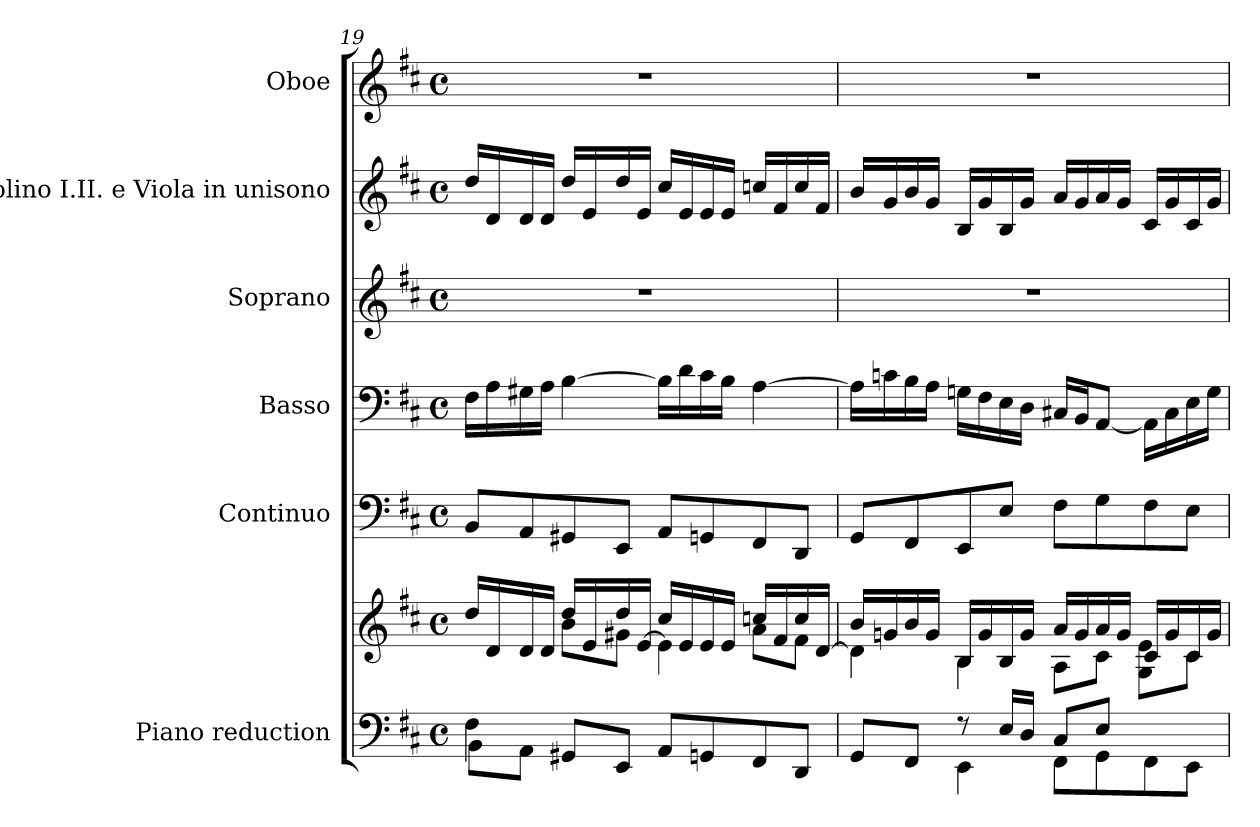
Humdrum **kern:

**kern	**kern	**kern	**kern	**kern	**kern	**kern
*part6	*part6	*part5	*part4	*part3	*part2	*part1
*staff7	*staff6	*staff5	*staff4	*staff3	*staff2	*staff1
*I"Piano reduction	*	*I"Continuo	*I"Basso	*I"Soprano	*I"Violino I.II. e Viola in unisono	*I"Oboe
*I'Pno	*	*	*	*	*	*I'Ob
!!LO:LB:g=z
*clefF4	*clefG2	*clefF4	*clefF4	*clefG2	*clefG2	*clefG2
*k[f#c#]	*k[f#c#]	*k[f#c#]	*k[f#c#]	*k[f#c#]	*k[f#c#]	*k[f#c#]
*M4/4	*M4/4	*M4/4	*M4/4	*M4/4	*M4/4	*M4/4
*met(c)	*met(c)	*met(c)	*met(c)	*met(c)	*met(c)	*met(c)
=19	=19	=19	=19	=19	=19	=19
*^	*^	*	*	*	*	*
4F#\	8BB\L	16dd/LL	4ryy	8BB/L	16F#\LL	1r	16dd/LL	1r
.	.	16d/	.	.	16A\	.	16d/	.
.	8AA\J	16d/	.	8AA/	16G#X\	.	16d/	.
.	.	16d/JJ	.	.	16A\JJ	.	16d/JJ	.
2.ryy	8GG#X/L	16dd/LL	8b\L	8GG#X/	[4B\	.	16dd/LL	.
.	.	16e/	.	.	.	.	16e/	.
.	8EE/J	16dd/	8g#X\J	8EE/J	.	.	16dd/	.
.	.	[<16e/JJ	.	.	.	.	16e/JJ	.
.	8AA/L	16cc#/LL	4e\]	8AA/L	16B\LL]	.	16cc#/LL	.
.	.	16e/	.	.	16d\	.	16e/	.
.	8GGn/	16e/	.	8GGn/	16c#\	.	16e/	.
.	.	16e/JJ	.	.	16B\JJ	.	16e/JJ	.
.	8FF#/	16ccn/LL	8a\L	8FF#/	[4A\	.	16ccn/LL	.
.	.	16f#/	.	.	.	.	16f#/	.
.	8DD/J	16cc/	8f#\J	8DD/J	.	.	16cc/	.
.	.	[<16d/JJ	.	.	.	.	16f#/JJ	.
=20	=20	=20	=20	=20	=20	=20	=20	=20
8GG/L	4ryy	16b/LL	4d\]	8GG/L	16A\LL]	1r	16b/LL	1r
.	.	16gn/	.	.	16cn\	.	16g/	.
8FF#/J	.	16b/	.	8FF#/	16B\	.	16b/	.
.	.	16g/JJ	.	.	16A\JJ	.	16g/JJ	.
8r	4EE\	16B/LL	4B\	8EE/	16Gn\LL	.	16B/LL	.
.	.	16g/	.	.	16F#\	.	16g/	.
16E/LL	.	16B/	.	8E/J	16E\	.	16B/	.
16D/JJ	.	16g/JJ	.	.	16D\JJ	.	16g/JJ	.
8C#/L	8FF#\L	16a/LL	8A\L	8F#\L	16C#X/LL	.	16a/LL	.
.	.	16g/	.	.	16BB/J	.	16g/	.
8E/J	8GG\	16a/	8c#\J	8G\	[8AA/J	.	16a/	.
.	.	16g/JJ	.	.	.	.	16g/JJ	.
4ryy	8FF#\	16c#/LL	8G\ 8e\L	8F#\	16AA\LL]	.	16c#/LL	.
.	.	16g/	.	.	16C#\	.	16g/	.
.	8EE\J	16c#/	8c#\J	8E\J	16E\	.	16c#/	.
.	.	16g/JJ	.	.	16G\JJ	.	16g/JJ	.
*v	*v	*	*	*	*	*	*	*
*	*v	*v	*	*	*	*	*
=	=	=	=	=	=	=
*-	*-	*-	*-	*-	*-	*-
